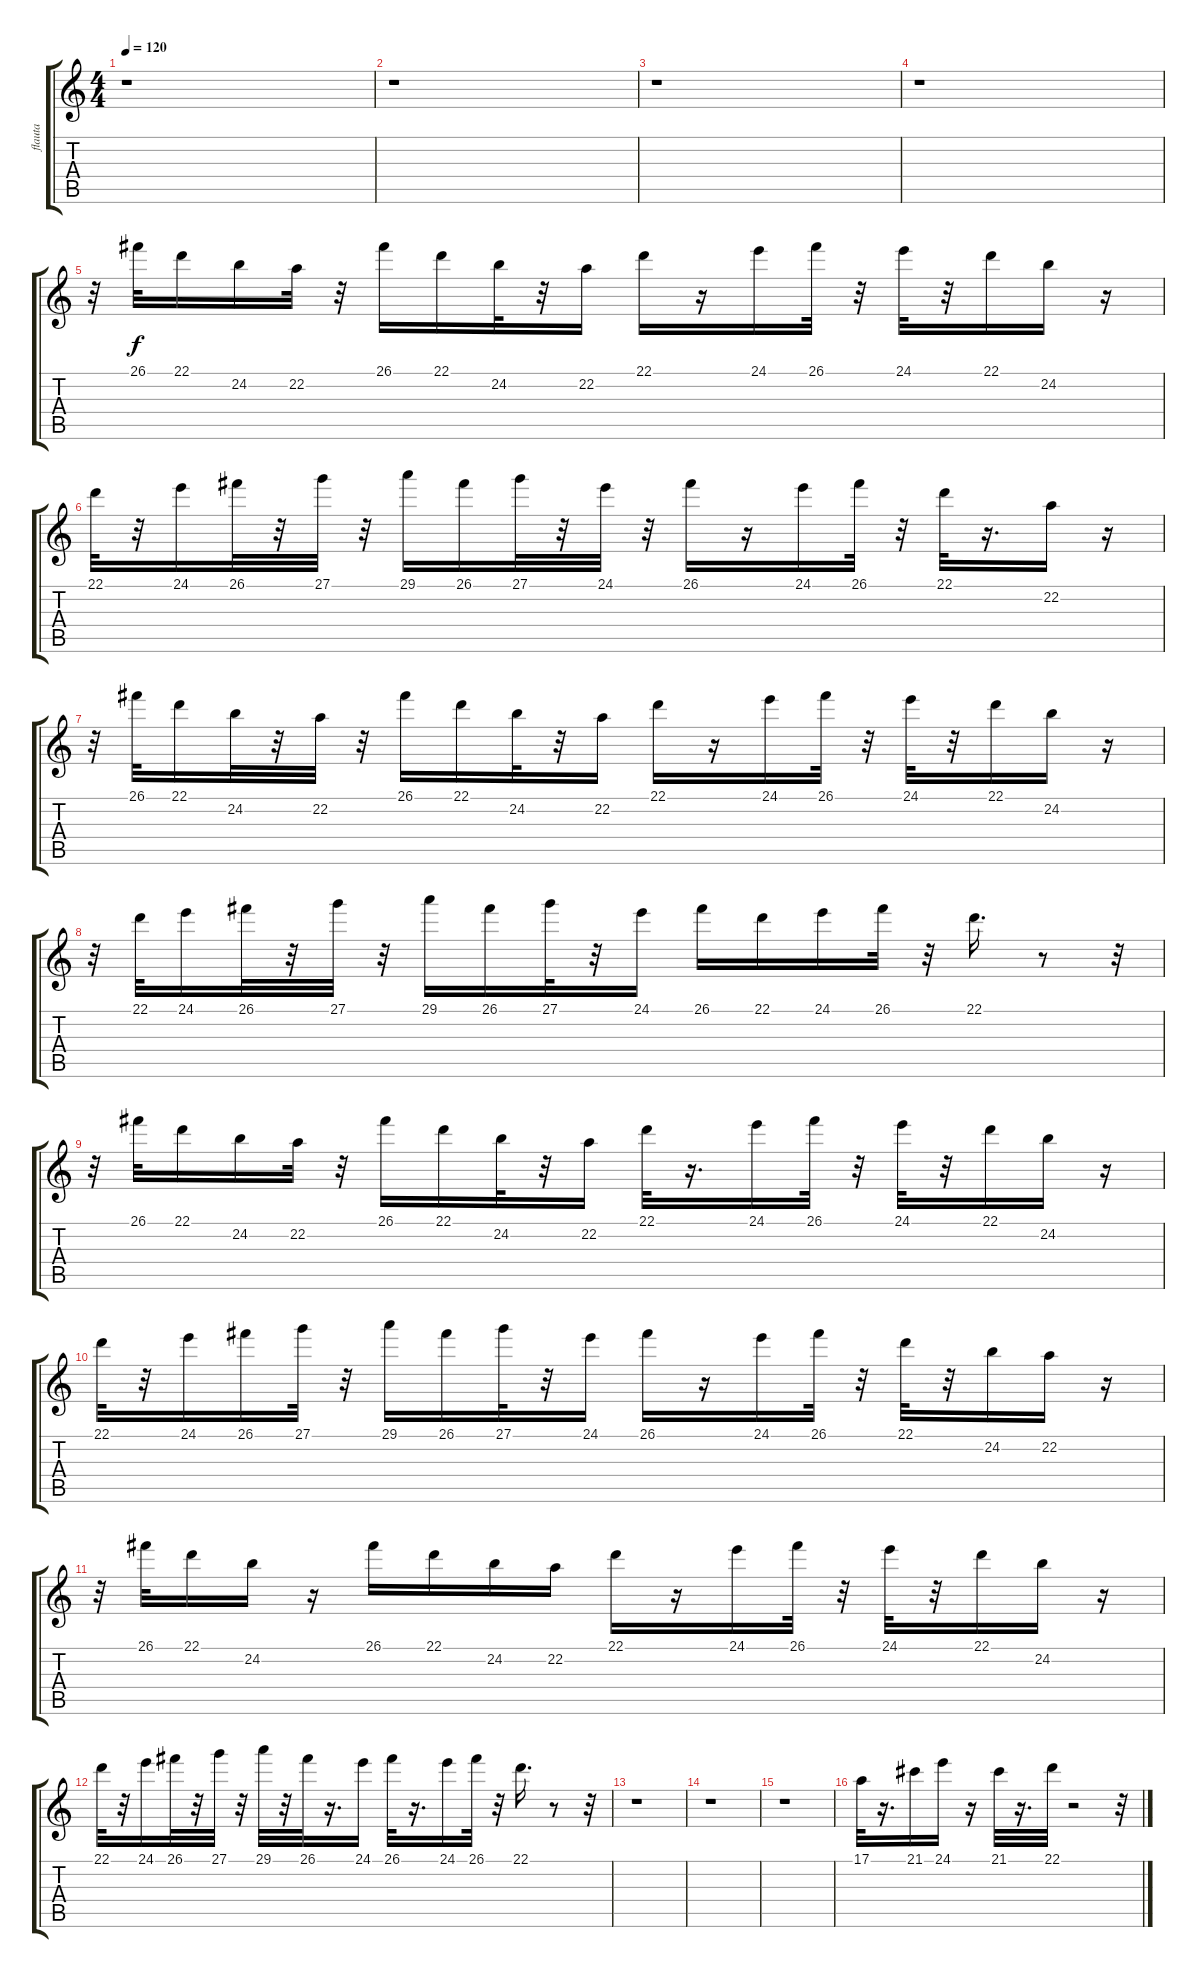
\track ("flauta" "flauta") {instrument piccolo}
\staff {score tabs}
\tuning (E4 B3 G3 D3 A2 E2) {hide}
\ts (4 4)
\tempo 120
\clef g2
\ks c
r.1{dy f} |
r.1 |
r.1 |
r.1 |
r.32 26.1.32 22.1.16 24.2.16 22.2.32 r.32 26.1.16 22.1.16 24.2.32 r.32 22.2.16 22.1.16 r.16 24.1.16 26.1.32 r.32 24.1.32 r.32 22.1.16 24.2.16 r.16 |
22.1.32 r.32 24.1.16 26.1.32 r.32 27.1.32 r.32 29.1.16 26.1.16 27.1.32 r.32 24.1.32 r.32 26.1.16 r.16 24.1.16 26.1.32 r.32 22.1.32 r.16{d} 22.2.16 r.16 |
r.32 26.1.32 22.1.16 24.2.32 r.32 22.2.32 r.32 26.1.16 22.1.16 24.2.32 r.32 22.2.16 22.1.16 r.16 24.1.16 26.1.32 r.32 24.1.32 r.32 22.1.16 24.2.16 r.16 |
r.32 22.1.32 24.1.16 26.1.32 r.32 27.1.32 r.32 29.1.16 26.1.16 27.1.32 r.32 24.1.16 26.1.16 22.1.16 24.1.16 26.1.32 r.32 22.1.16{d} r.8 r.32 |
r.32 26.1.32 22.1.16 24.2.16 22.2.32 r.32 26.1.16 22.1.16 24.2.32 r.32 22.2.16 22.1.32 r.16{d} 24.1.16 26.1.32 r.32 24.1.32 r.32 22.1.16 24.2.16 r.16 |
22.1.32 r.32 24.1.16 26.1.16 27.1.32 r.32 29.1.16 26.1.16 27.1.32 r.32 24.1.16 26.1.16 r.16 24.1.16 26.1.32 r.32 22.1.32 r.32 24.2.16 22.2.16 r.16 |
r.32 26.1.32 22.1.16 24.2.16 r.16 26.1.16 22.1.16 24.2.16 22.2.16 22.1.16 r.16 24.1.16 26.1.32 r.32 24.1.32 r.32 22.1.16 24.2.16 r.16 |
22.1.32 r.32 24.1.16 26.1.32 r.32 27.1.32 r.32 29.1.32 r.32 26.1.32 r.16{d} 24.1.16 26.1.32 r.16{d} 24.1.16 26.1.32 r.32 22.1.16{d} r.8 r.32 |
r.1 |
r.1 |
r.1 |
17.1.32 r.16{d} 21.1.16 24.1.16 r.16 21.1.32 r.16{d} 22.1.32 r.2 r.32
